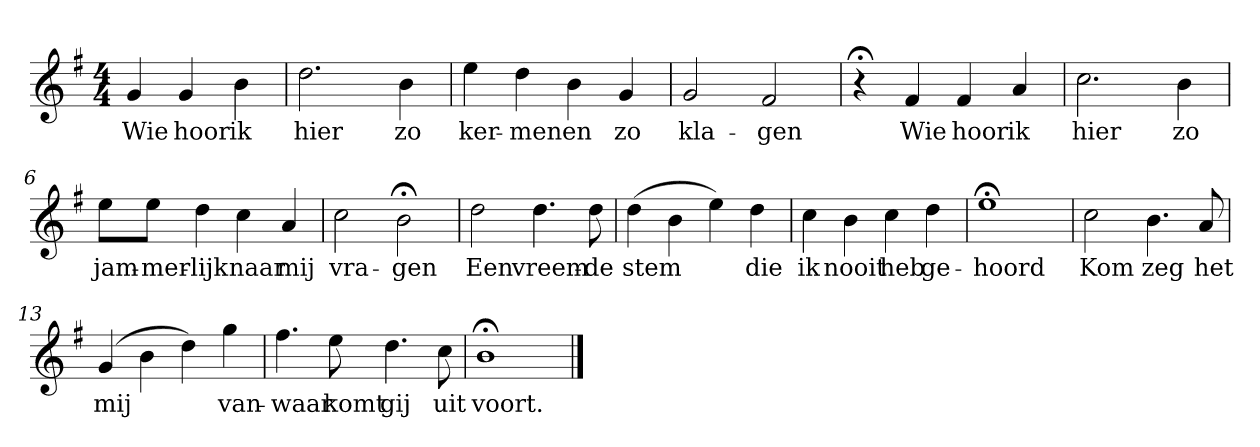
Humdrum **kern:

**kern	**text
*part1	*part1
*staff1	*staff1
*k[f#]	*
*G:	*
*M4/4	*
*MM120	*
=	=
4g	Wie
4g	hoor
4b	ik
=1	=1
2.dd	hier
4b	zo
=2	=2
4ee	ker-
4dd	-men
4b	en
4g	zo
=3	=3
2g	kla-
2f#	-gen
=4	=4
4r;<	.
4f#	Wie
4f#	hoor
4a	ik
=5	=5
2.cc	hier
4b	zo
=6	=6
8eeL	jam-
8eeJ	-mer-
4dd	-lijk
4cc	naar
4a	mij
=7	=7
2cc	vra-
2b;<	-gen
=8	=8
2dd	Een
4.dd	vreem-
8dd	-de
=9	=9
(4dd	stem
4b	.
4ee)	.
4dd	die
=10	=10
4cc	ik
4b	nooit
4cc	heb
4dd	ge-
=11	=11
1ee;<	-hoord
=12	=12
2cc	Kom
4.b	zeg
8a	het
=13	=13
(4g	mij
4b	.
4dd)	.
4gg	van-
=14	=14
4.ff#	-waar
8ee	komt
4.dd	gij
8cc	uit
=15	=15
1b;<	voort.
==	==
*-	*-
